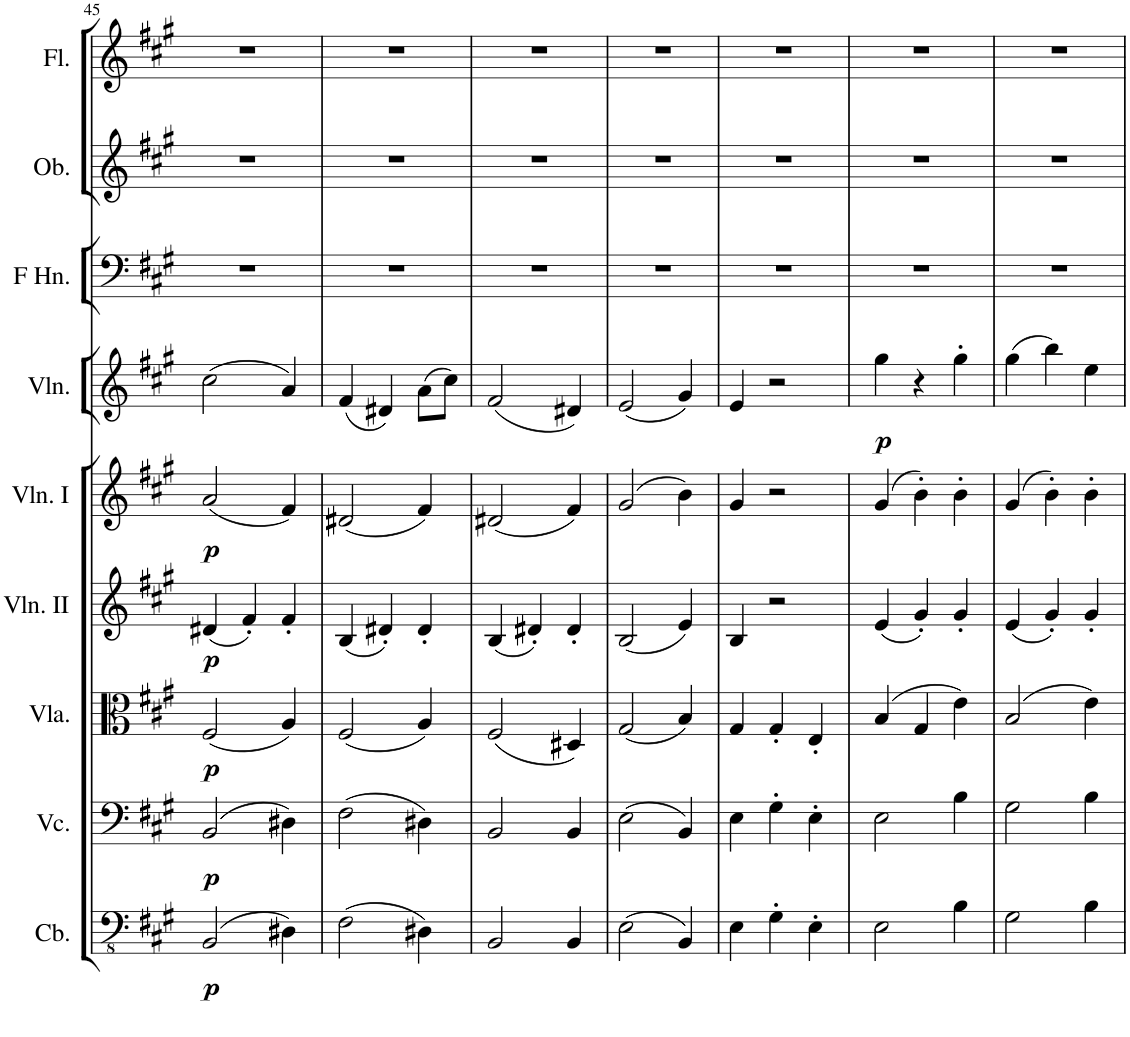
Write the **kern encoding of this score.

**kern	**dynam	**kern	**dynam	**kern	**dynam	**kern	**dynam	**kern	**dynam	**kern	**dynam	**kern	**kern	**kern
*part9	*part9	*part8	*part8	*part7	*part7	*part6	*part6	*part5	*part5	*part4	*part4	*part3	*part2	*part1
*staff9	*staff9	*staff8	*staff8	*staff7	*staff7	*staff6	*staff6	*staff5	*staff5	*staff4	*staff4	*staff3	*staff2	*staff1
*I"Contrabasses	*	*I"Violoncellos	*	*I"Violas	*	*I"Violins II	*	*I"Violins I	*	*I"Violin	*	*I"Horns in F	*I"Oboes	*I"Flutes
*I'Cb.	*	*I'Vc.	*	*I'Vla.	*	*I'Vln. II	*	*I'Vln. I	*	*I'Vln.	*	*	*I'Ob.	*I'Fl.
!!LO:PB:g=z
*clefFv4	*	*clefF4	*	*clefC3	*	*clefG2	*	*clefG2	*	*clefG2	*	*clefF4	*clefG2	*clefG2
*	*	*	*	*	*	*	*	*	*	*	*	*ITrd4c7	*	*
*k[f#c#g#]	*	*k[f#c#g#]	*	*k[f#c#g#]	*	*k[f#c#g#]	*	*k[f#c#g#]	*	*k[f#c#g#]	*	*k[f#c#g#]	*k[f#c#g#]	*k[f#c#g#]
*M3/4	*	*M3/4	*	*M3/4	*	*M3/4	*	*M3/4	*	*M3/4	*	*M3/4	*M3/4	*M3/4
=45	=45	=45	=45	=45	=45	=45	=45	=45	=45	=45	=45	=45	=45	=45
!	!LO:DY:b	!	!LO:DY:b	!	!LO:DY:b	!	!LO:DY:b	!	!LO:DY:b	!	!	!	!	!
(2BBB/	p	(2BB/	p	(2F#/	p	(4d#X/	p	(2a/	p	(2cc#\	.	2.r	2.r	2.r
.	.	.	.	.	.	4f#'/)	.	.	.	.	.	.	.	.
4DD#X\)	.	4D#X\)	.	4A/)	.	4f#'/	.	4f#/)	.	4a/)	.	.	.	.
=46	=46	=46	=46	=46	=46	=46	=46	=46	=46	=46	=46	=46	=46	=46
(2FF#\	.	(2F#\	.	(2F#/	.	(4B/	.	(2d#X/	.	(4f#/	.	2.r	2.r	2.r
.	.	.	.	.	.	4d#X'/)	.	.	.	4d#X/)	.	.	.	.
4DD#X\)	.	4D#X\)	.	4A/)	.	4d#'/	.	4f#/)	.	(8a\L	.	.	.	.
.	.	.	.	.	.	.	.	.	.	8cc#\J)	.	.	.	.
=47	=47	=47	=47	=47	=47	=47	=47	=47	=47	=47	=47	=47	=47	=47
2BBB/	.	2BB/	.	(2F#/	.	(4B/	.	(2d#X/	.	(2f#/	.	2.r	2.r	2.r
.	.	.	.	.	.	4d#X'/)	.	.	.	.	.	.	.	.
4BBB/	.	4BB/	.	4D#X/)	.	4d#'/	.	4f#/)	.	4d#X/)	.	.	.	.
=48	=48	=48	=48	=48	=48	=48	=48	=48	=48	=48	=48	=48	=48	=48
(2EE\	.	(2E\	.	(2G#/	.	(2B/	.	(2g#/	.	(2e/	.	2.r	2.r	2.r
4BBB/)	.	4BB/)	.	4B/)	.	4e/)	.	4b\)	.	4g#/)	.	.	.	.
=49	=49	=49	=49	=49	=49	=49	=49	=49	=49	=49	=49	=49	=49	=49
4EE\	.	4E\	.	4G#/	.	4B/	.	4g#/	.	4e/	.	2.r	2.r	2.r
4GG#'\	.	4G#'\	.	4G#'/	.	2r	.	2r	.	2r	.	.	.	.
4EE'\	.	4E'\	.	4E'/	.	.	.	.	.	.	.	.	.	.
=50	=50	=50	=50	=50	=50	=50	=50	=50	=50	=50	=50	=50	=50	=50
!	!	!	!	!	!	!	!	!	!	!	!LO:DY:b	!	!	!
2EE\	.	2E\	.	(4B/	.	(4e/	.	(4g#/	.	4gg#\	p	2.r	2.r	2.r
.	.	.	.	4G#/	.	4g#'/)	.	4b'\)	.	4r	.	.	.	.
4BB\	.	4B\	.	4e\)	.	4g#'/	.	4b'\	.	4gg#'\	.	.	.	.
=51	=51	=51	=51	=51	=51	=51	=51	=51	=51	=51	=51	=51	=51	=51
2GG#\	.	2G#\	.	(2B/	.	(4e/	.	(4g#/	.	(4gg#\	.	2.r	2.r	2.r
.	.	.	.	.	.	4g#'/)	.	4b'\)	.	4bb\)	.	.	.	.
4BB\	.	4B\	.	4e\)	.	4g#'/	.	4b'\	.	4ee\	.	.	.	.
=	=	=	=	=	=	=	=	=	=	=	=	=	=	=
*-	*-	*-	*-	*-	*-	*-	*-	*-	*-	*-	*-	*-	*-	*-
